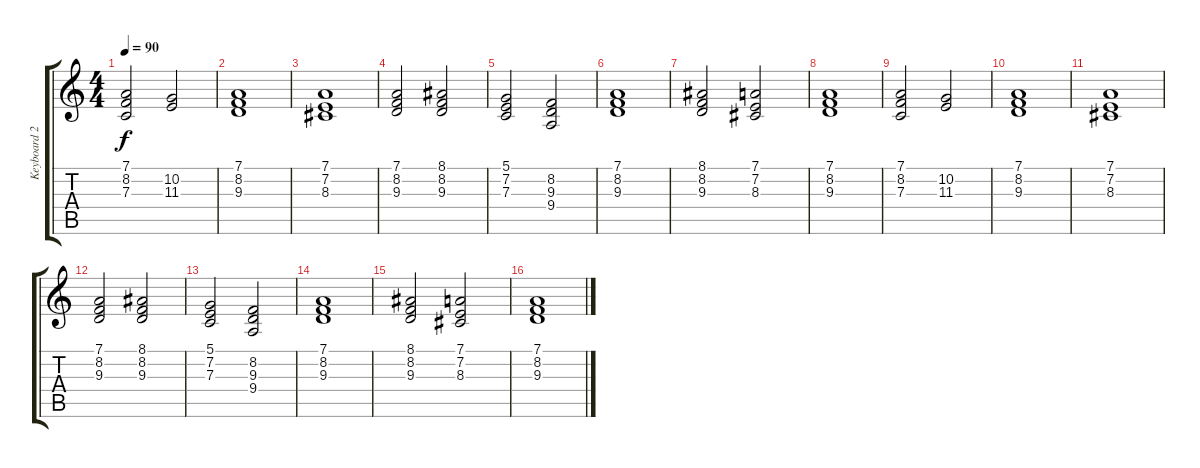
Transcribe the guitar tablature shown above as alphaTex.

\track ("Keyboard 2" "Keyboard 2") {instrument stringensemble1}
\staff {score tabs}
\tuning (D4 A3 F3 C3 G2 D2) {hide}
\ts (4 4)
\tempo 90
\clef g2
\ks c
(7.1 8.2 7.3).2{dy f} (10.2 11.3).2 |
(7.1 8.2 9.3).1 |
(7.1 7.2 8.3).1 |
(7.1 8.2 9.3).2 (8.1 8.2 9.3).2 |
(5.1 7.2 7.3).2 (8.2 9.3 9.4).2 |
(7.1 8.2 9.3).1{volume 14} |
(8.1 8.2 9.3).2 (7.1 7.2 8.3).2 |
(7.1 8.2 9.3).1 |
(7.1 8.2 7.3).2 (10.2 11.3).2 |
(7.1 8.2 9.3).1 |
(7.1 7.2 8.3).1 |
(7.1 8.2 9.3).2 (8.1 8.2 9.3).2 |
(5.1 7.2 7.3).2 (8.2 9.3 9.4).2 |
(7.1 8.2 9.3).1{volume 13} |
(8.1 8.2 9.3).2 (7.1 7.2 8.3).2 |
(7.1 8.2 9.3).1
